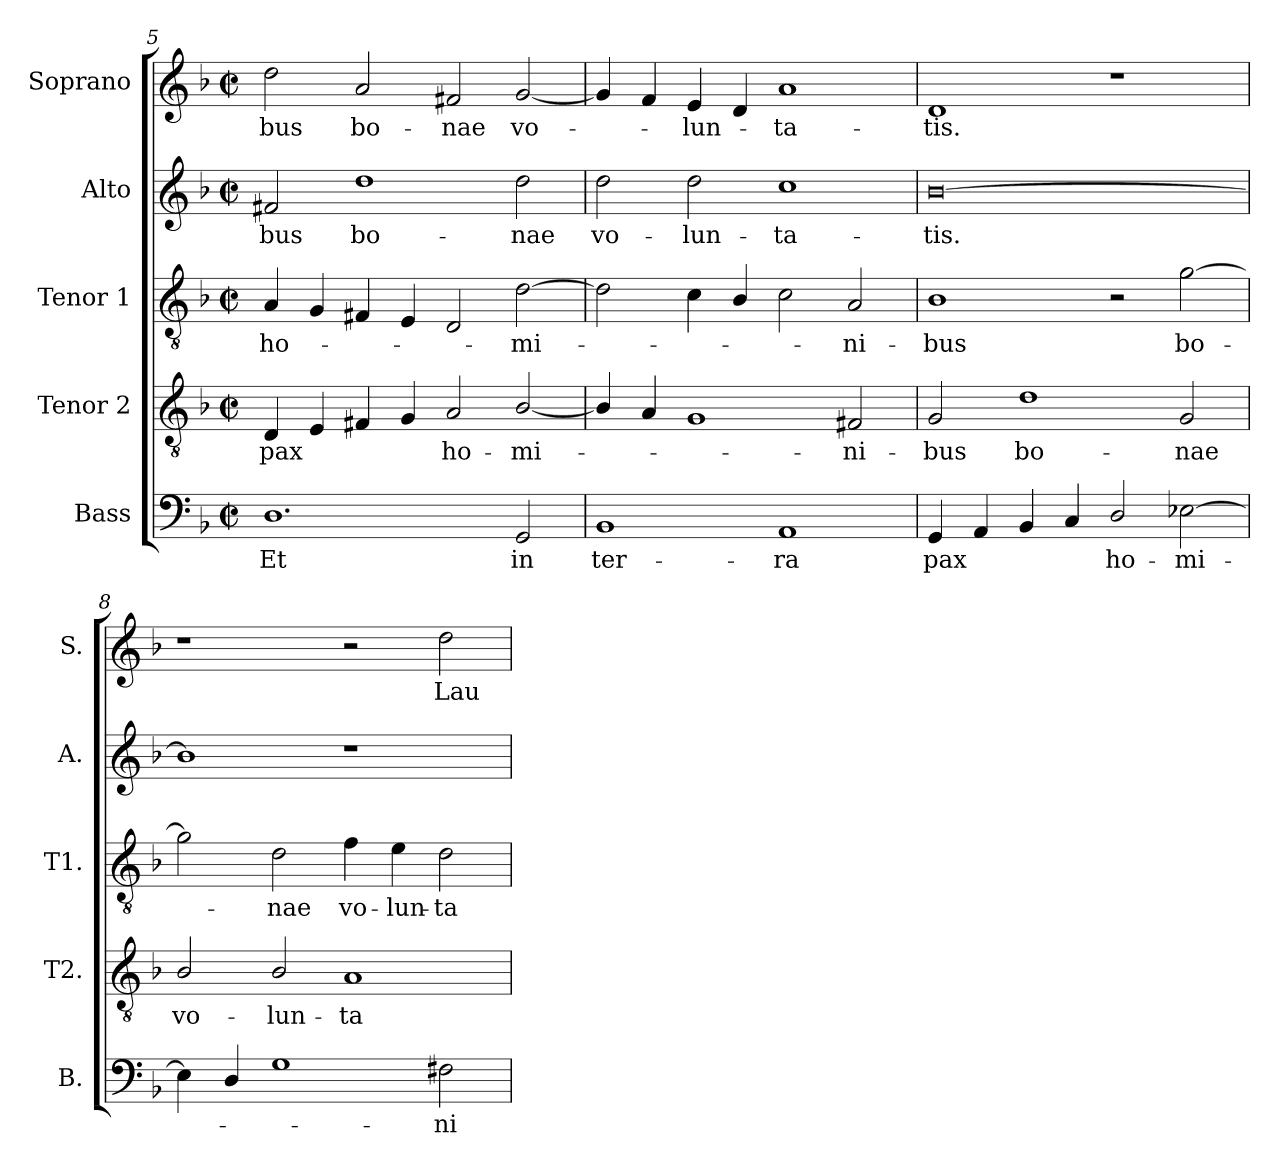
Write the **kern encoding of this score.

**kern	**text	**kern	**text	**kern	**text	**kern	**text	**kern	**text
*part5	*part5	*part4	*part4	*part3	*part3	*part2	*part2	*part1	*part1
*staff5	*staff5	*staff4	*staff4	*staff3	*staff3	*staff2	*staff2	*staff1	*staff1
*I"Bass	*	*I"Tenor 2	*	*I"Tenor 1	*	*I"Alto	*	*I"Soprano	*
*I'B.	*	*I'T2.	*	*I'T1.	*	*I'A.	*	*I'S.	*
*clefF4	*	*clefGv2	*	*clefGv2	*	*clefG2	*	*clefG2	*
*	*	*ITrd7c12	*	*ITrd7c12	*	*	*	*	*
*k[b-]	*	*k[b-]	*	*k[b-]	*	*k[b-]	*	*k[b-]	*
*F:	*	*F:	*	*F:	*	*F:	*	*F:	*
*M2/2	*	*M2/2	*	*M2/2	*	*M2/2	*	*M2/2	*
*met(c|)	*	*met(c|)	*	*met(c|)	*	*met(c|)	*	*met(c|)	*
=5	=5	=5	=5	=5	=5	=5	=5	=5	=5
!	!LO:LY:b:color=#000000	!	!	!	!	!	!	!	!
!	!	!	!LO:LY:b:color=#000000	!	!	!	!	!	!
!	!	!	!	!	!LO:LY:b:color=#000000	!	!	!	!
!	!	!	!	!	!	!	!LO:LY:b:color=#000000	!	!
!	!	!	!	!	!	!	!	!	!LO:LY:b:color=#000000
1.Di	Et	4DDi/	pax	4AAi/	ho-	2f#Xi/	bus	2ddi\	-bus
.	.	4EEi/	.	4GGi/	.	.	.	.	.
!	!	!	!	!	!	!	!LO:LY:b:color=#000000	!	!
!	!	!	!	!	!	!	!	!	!LO:LY:b:color=#000000
.	.	4FF#Xi/	.	4FF#i/	.	1ddi	bo-	2ai/	bo-
.	.	4GGi/	.	4EEi/	.	.	.	.	.
!	!	!	!LO:LY:b:color=#000000	!	!	!	!	!	!
!	!	!	!	!	!	!	!	!	!LO:LY:b:color=#000000
.	.	2AAi/	ho-	2DDi/	.	.	.	2f#Xi/	-nae
!	!LO:LY:b:color=#000000	!	!	!	!	!	!	!	!
!	!	!	!LO:LY:b:color=#000000	!	!	!	!	!	!
!	!	!	!	!	!LO:LY:b:color=#000000	!	!	!	!
!	!	!	!	!	!	!	!LO:LY:b:color=#000000	!	!
!	!	!	!	!	!	!	!	!	!LO:LY:b:color=#000000
2GGi/	in	[<2BB-i/	-mi-	[>2Di\	-mi-	2ddi\	-nae	[<2gi/	vo-
=6	=6	=6	=6	=6	=6	=6	=6	=6	=6
!	!LO:LY:b:color=#000000	!	!	!	!	!	!	!	!
!	!	!	!	!	!	!	!LO:LY:b:color=#000000	!	!
1BB-i	ter-	4BB-i/]	.	2Di\]	.	2ddi\	vo-	4gi/]	.
.	.	4AAi/	.	.	.	.	.	4fi/	.
!	!	!	!	!	!	!	!LO:LY:b:color=#000000	!	!
!	!	!	!	!	!	!	!	!	!LO:LY:b:color=#000000
.	.	1GGi	.	4Ci\	.	2ddi\	-lun-	4ei/	-lun-
.	.	.	.	4BB-i/	.	.	.	4di/	.
!	!LO:LY:b:color=#000000	!	!	!	!	!	!	!	!
!	!	!	!	!	!	!	!LO:LY:b:color=#000000	!	!
!	!	!	!	!	!	!	!	!	!LO:LY:b:color=#000000
1AAi	-ra	.	.	2Ci\	.	1cci	-ta-	1ai	-ta-
!	!	!	!LO:LY:b:color=#000000	!	!	!	!	!	!
!	!	!	!	!	!LO:LY:b:color=#000000	!	!	!	!
.	.	2FF#Xi/	-ni-	2AAi/	-ni-	.	.	.	.
!!LO:LB:g=z
=7	=7	=7	=7	=7	=7	=7	=7	=7	=7
!	!LO:LY:b:color=#000000	!	!	!	!	!	!	!	!
!	!	!	!LO:LY:b:color=#000000	!	!	!	!	!	!
!	!	!	!	!	!LO:LY:b:color=#000000	!	!	!	!
!	!	!	!	!	!	!	!LO:LY:b:color=#000000	!	!
!	!	!	!	!	!	!	!	!	!LO:LY:b:color=#000000
4GGi/	pax	2GGi/	-bus	1BB-i	-bus	[<0b-i	-tis.	1di	-tis.
4AAi/	.	.	.	.	.	.	.	.	.
!	!	!	!LO:LY:b:color=#000000	!	!	!	!	!	!
4BB-i/	.	1Di	bo-	.	.	.	.	.	.
4Ci/	.	.	.	.	.	.	.	.	.
!	!LO:LY:b:color=#000000	!	!	!	!	!	!	!	!
2Di/	ho-	.	.	2r	.	.	.	1r	.
!	!LO:LY:b:color=#000000	!	!	!	!	!	!	!	!
!	!	!	!LO:LY:b:color=#000000	!	!	!	!	!	!
!	!	!	!	!	!LO:LY:b:color=#000000	!	!	!	!
[>2E-Xi\	-mi-	2GGi/	-nae	[>2Gi\	bo-	.	.	.	.
=8	=8	=8	=8	=8	=8	=8	=8	=8	=8
!	!	!	!LO:LY:b:color=#000000	!	!	!	!	!	!
4E-i\]	.	2BB-i/	vo-	2Gi\]	.	1b-i]	.	1r	.
4Di/	.	.	.	.	.	.	.	.	.
!	!	!	!LO:LY:b:color=#000000	!	!	!	!	!	!
!	!	!	!	!	!LO:LY:b:color=#000000	!	!	!	!
1Gi	.	2BB-i/	-lun-	2Di\	-nae	.	.	.	.
!	!	!	!LO:LY:b:color=#000000	!	!	!	!	!	!
!	!	!	!	!	!LO:LY:b:color=#000000	!	!	!	!
.	.	1AAi	-ta-	4Fi\	vo-	1r	.	2r	.
!	!	!	!	!	!LO:LY:b:color=#000000	!	!	!	!
.	.	.	.	4Ei\	-lun-	.	.	.	.
!	!LO:LY:b:color=#000000	!	!	!	!	!	!	!	!
!	!	!	!	!	!LO:LY:b:color=#000000	!	!	!	!
!	!	!	!	!	!	!	!	!	!LO:LY:b:color=#000000
2F#Xi\	-ni-	.	.	2Di\	-ta-	.	.	2ddi\	Lau-
=	=	=	=	=	=	=	=	=	=
*-	*-	*-	*-	*-	*-	*-	*-	*-	*-
